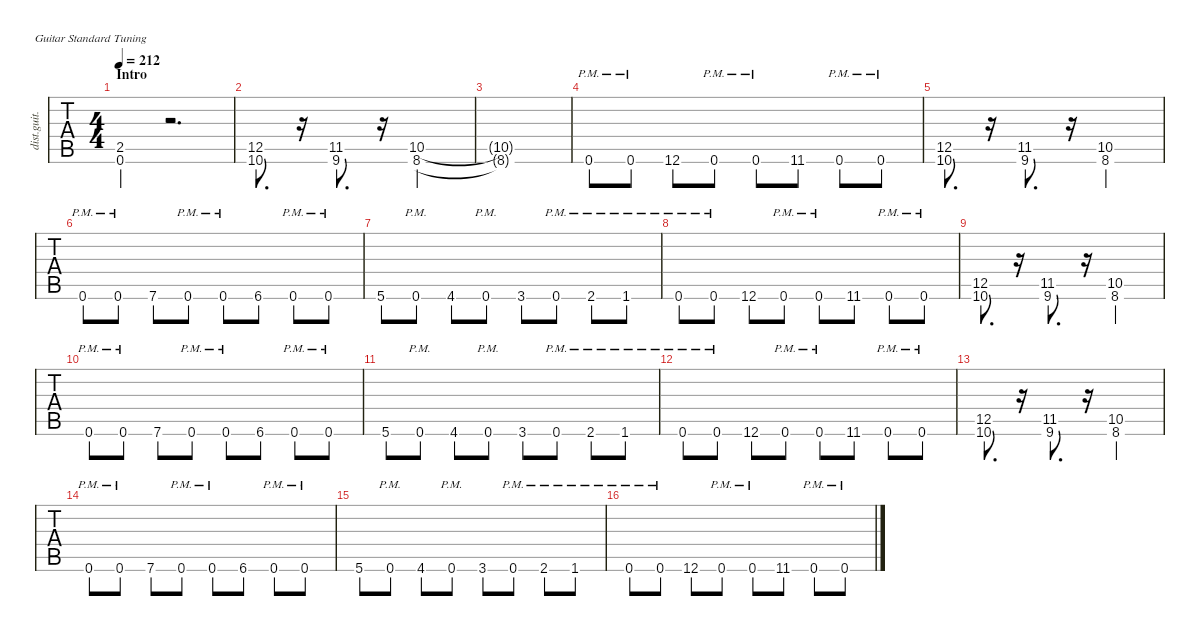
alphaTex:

\defaultSystemsLayout 4
\hideDynamics
\bracketExtendMode nobrackets
\track ("Rhythm Guitar (James)" "dist.guit.") {defaultSystemsLayout 4 multiBarRest instrument distortionguitar}
\staff {tabs}
\tuning (E4 B3 G3 D3 A2 E2)
\ts (4 4)
\section ("" "Intro")
\tempo 212
\clef g2
\ks c
(0.6 2.5).4{dy mf instrument distortionguitar} r.2{d} |
(10.6 12.5).8{d} r.16 (9.6{acc #} 11.5{acc #}).8{d} r.16 (8.6 10.5).2 |
(10.5{t} 8.6{t}).1 |
0.6{pm}.8 0.6{pm}.8 12.6.8 0.6{pm}.8 0.6{pm}.8 11.6{acc #}.8 0.6{pm}.8 0.6{pm}.8 |
(10.6 12.5).8{d} r.16 (9.6{acc #} 11.5{acc #}).8{d} r.16 (8.6 10.5).2 |
0.6{pm}.8 0.6{pm}.8 7.6.8 0.6{pm}.8 0.6{pm}.8 6.6{acc #}.8 0.6{pm}.8 0.6{pm}.8 |
5.6.8 0.6{pm}.8 4.6{acc #}.8 0.6{pm}.8 3.6.8 0.6{pm}.8 2.6{pm acc #}.8 1.6{pm}.8 |
0.6{pm}.8 0.6{pm}.8 12.6.8 0.6{pm}.8 0.6{pm}.8 11.6{acc #}.8 0.6{pm}.8 0.6{pm}.8 |
(10.6 12.5).8{d} r.16 (9.6{acc #} 11.5{acc #}).8{d} r.16 (8.6 10.5).2 |
0.6{pm}.8 0.6{pm}.8 7.6.8 0.6{pm}.8 0.6{pm}.8 6.6{acc #}.8 0.6{pm}.8 0.6{pm}.8 |
5.6.8 0.6{pm}.8 4.6{acc #}.8 0.6{pm}.8 3.6.8 0.6{pm}.8 2.6{pm acc #}.8 1.6{pm}.8 |
0.6{pm}.8 0.6{pm}.8 12.6.8 0.6{pm}.8 0.6{pm}.8 11.6{acc #}.8 0.6{pm}.8 0.6{pm}.8 |
(10.6 12.5).8{d} r.16 (9.6{acc #} 11.5{acc #}).8{d} r.16 (8.6 10.5).2 |
0.6{pm}.8 0.6{pm}.8 7.6.8 0.6{pm}.8 0.6{pm}.8 6.6{acc #}.8 0.6{pm}.8 0.6{pm}.8 |
5.6.8 0.6{pm}.8 4.6{acc #}.8 0.6{pm}.8 3.6.8 0.6{pm}.8 2.6{pm acc #}.8 1.6{pm}.8 |
0.6{pm}.8 0.6{pm}.8 12.6.8 0.6{pm}.8 0.6{pm}.8 11.6{acc #}.8 0.6{pm}.8 0.6{pm}.8
